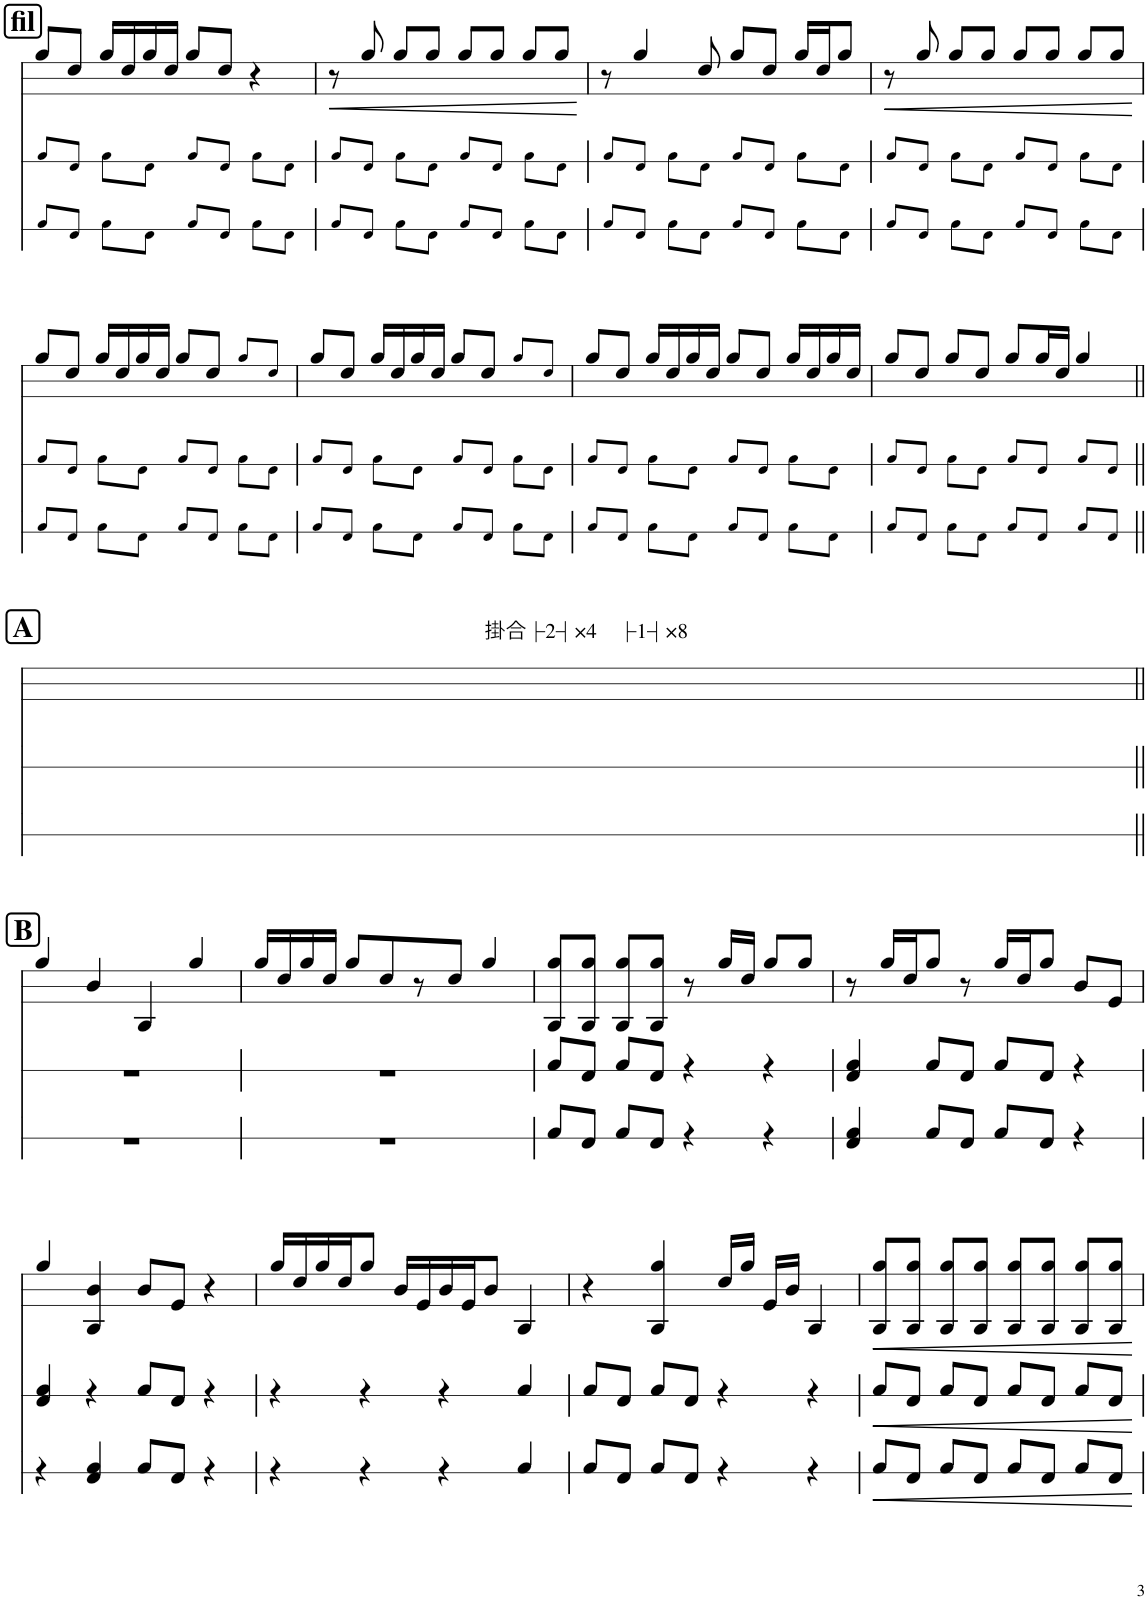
**kern	**kern	**dynam	**kern	**dynam
*part3	*part2	*part2	*part1	*part1
*staff3	*staff2	*staff2	*staff1	*staff1
*I"桶	*I"胴	*	*I"組	*
!!LO:PB:g=z
*k[]	*k[]	*	*k[]	*
*M4/4	*M4/4	*	*M4/4	*
!!LO:REH:place=s1:a:B:cj:fs=14:t=fil
=33	=33	=33	=33	=33
8gg!/L	8gg!/L	.	8gg/L	.
8ee!/J	8ee!/J	.	8ee/J	.
8gg!\L	8gg!\L	.	16gg/LL	.
.	.	.	16ee/	.
8ee!\J	8ee!\J	.	16gg/	.
.	.	.	16ee/JJ	.
8gg!/L	8gg!/L	.	8gg/L	.
8ee!/J	8ee!/J	.	8ee/J	.
8gg!\L	8gg!\L	.	4r	.
8ee!\J	8ee!\J	.	.	.
=34	=34	=34	=34	=34
!	!	!	!	!LO:HP:b
8gg!/L	8gg!/L	.	8r	<
8ee!/J	8ee!/J	.	8gg/	.
8gg!\L	8gg!\L	.	8gg/L	.
8ee!\J	8ee!\J	.	8gg/J	.
8gg!/L	8gg!/L	.	8gg/L	.
8ee!/J	8ee!/J	.	8gg/J	.
8gg!\L	8gg!\L	.	8gg/L	.
8ee!\J	8ee!\J	.	8gg/J	.
.	.	.	.	[
=35	=35	=35	=35	=35
8gg!/L	8gg!/L	.	8r	.
8ee!/J	8ee!/J	.	4gg/	.
8gg!\L	8gg!\L	.	.	.
8ee!\J	8ee!\J	.	8ee/	.
8gg!/L	8gg!/L	.	8gg/L	.
8ee!/J	8ee!/J	.	8ee/J	.
8gg!\L	8gg!\L	.	16gg/LL	.
.	.	.	16ee/J	.
8ee!\J	8ee!\J	.	8gg/J	.
=36	=36	=36	=36	=36
!	!	!	!	!LO:HP:b
8gg!/L	8gg!/L	.	8r	<
8ee!/J	8ee!/J	.	8gg/	.
8gg!\L	8gg!\L	.	8gg/L	.
8ee!\J	8ee!\J	.	8gg/J	.
8gg!/L	8gg!/L	.	8gg/L	.
8ee!/J	8ee!/J	.	8gg/J	.
8gg!\L	8gg!\L	.	8gg/L	.
8ee!\J	8ee!\J	.	8gg/J	.
.	.	.	.	[
!!LO:LB:g=z
=37	=37	=37	=37	=37
8gg!/L	8gg!/L	.	8gg/L	.
8ee!/J	8ee!/J	.	8ee/J	.
8gg!\L	8gg!\L	.	16gg/LL	.
.	.	.	16ee/	.
8ee!\J	8ee!\J	.	16gg/	.
.	.	.	16ee/JJ	.
8gg!/L	8gg!/L	.	8gg/L	.
8ee!/J	8ee!/J	.	8ee/J	.
8gg!\L	8gg!\L	.	8gg!/L	.
8ee!\J	8ee!\J	.	8ee!/J	.
=38	=38	=38	=38	=38
8gg!/L	8gg!/L	.	8gg/L	.
8ee!/J	8ee!/J	.	8ee/J	.
8gg!\L	8gg!\L	.	16gg/LL	.
.	.	.	16ee/	.
8ee!\J	8ee!\J	.	16gg/	.
.	.	.	16ee/JJ	.
8gg!/L	8gg!/L	.	8gg/L	.
8ee!/J	8ee!/J	.	8ee/J	.
8gg!\L	8gg!\L	.	8gg!/L	.
8ee!\J	8ee!\J	.	8ee!/J	.
=39	=39	=39	=39	=39
8gg!/L	8gg!/L	.	8gg/L	.
8ee!/J	8ee!/J	.	8ee/J	.
8gg!\L	8gg!\L	.	16gg/LL	.
.	.	.	16ee/	.
8ee!\J	8ee!\J	.	16gg/	.
.	.	.	16ee/JJ	.
8gg!/L	8gg!/L	.	8gg/L	.
8ee!/J	8ee!/J	.	8ee/J	.
8gg!\L	8gg!\L	.	16gg/LL	.
.	.	.	16ee/	.
8ee!\J	8ee!\J	.	16gg/	.
.	.	.	16ee/JJ	.
=40	=40	=40	=40	=40
8gg!/L	8gg!/L	.	8gg/L	.
8ee!/J	8ee!/J	.	8ee/J	.
8gg!\L	8gg!\L	.	8gg/L	.
8ee!\J	8ee!\J	.	8ee/J	.
8gg!/L	8gg!/L	.	8gg/L	.
8ee!/J	8ee!/J	.	16gg/L	.
.	.	.	16ee/JJ	.
8gg!/L	8gg!/L	.	4gg/	.
8ee!/J	8ee!/J	.	.	.
!!LO:LB:g=z
!!LO:REH:place=s1:a:B:cj:fs=14:t=A
=41||	=41||	=41||	=41||	=41||
!	!	!	!LO:TX:a:t=掛合├2┤×4　├1┤×8	!
1ryy	1ryy	.	1ryy	.
!!LO:LB:g=z
!!LO:REH:place=s1:a:B:cj:fs=14:t=B
=42||	=42||	=42||	=42||	=42||
1r	1r	.	4gg/	.
.	.	.	4dd/	.
.	.	.	4f/	.
.	.	.	4gg/	.
=43	=43	=43	=43	=43
1r	1r	.	16gg/LL	.
.	.	.	16ee/	.
.	.	.	16gg/	.
.	.	.	16ee/JJ	.
.	.	.	8gg/L	.
.	.	.	8ee/	.
.	.	.	8r	.
.	.	.	8ee/J	.
.	.	.	4gg/	.
=44	=44	=44	=44	=44
8gg/L	8gg/L	.	8f/ 8gg/L	.
8ee/J	8ee/J	.	8f/ 8gg/J	.
8gg/L	8gg/L	.	8f/ 8gg/L	.
8ee/J	8ee/J	.	8f/ 8gg/J	.
4r	4r	.	8r	.
.	.	.	16gg/LL	.
.	.	.	16ee/JJ	.
4r	4r	.	8gg/L	.
.	.	.	8gg/J	.
=45	=45	=45	=45	=45
4ee/ 4gg/	4ee/ 4gg/	.	8r	.
.	.	.	16gg/LL	.
.	.	.	16ee/J	.
8gg/L	8gg/L	.	8gg/J	.
8ee/J	8ee/J	.	8r	.
8gg/L	8gg/L	.	16gg/LL	.
.	.	.	16ee/J	.
8ee/J	8ee/J	.	8gg/J	.
4r	4r	.	8dd/L	.
.	.	.	8b/J	.
!!LO:LB:g=z
=46	=46	=46	=46	=46
4r	4ee/ 4gg/	.	4gg/	.
4ee/ 4gg/	4r	.	4f/ 4dd/	.
8gg/L	8gg/L	.	8dd/L	.
8ee/J	8ee/J	.	8b/J	.
4r	4r	.	4r	.
=47	=47	=47	=47	=47
4r	4r	.	16gg/LL	.
.	.	.	16ee/	.
.	.	.	16gg/	.
.	.	.	16ee/J	.
4r	4r	.	8gg/J	.
.	.	.	16dd/LL	.
.	.	.	16b/	.
4r	4r	.	16dd/	.
.	.	.	16b/J	.
.	.	.	8dd/J	.
4gg/	4gg/	.	4f/	.
=48	=48	=48	=48	=48
8gg/L	8gg/L	.	4r	.
8ee/J	8ee/J	.	.	.
8gg/L	8gg/L	.	4f/ 4gg/	.
8ee/J	8ee/J	.	.	.
4r	4r	.	16ee/LL	.
.	.	.	16gg/JJ	.
.	.	.	16b/LL	.
.	.	.	16dd/JJ	.
4r	4r	.	4f/	.
=49	=49	=49	=49	=49
!	!	!LO:HP:b	!	!LO:HP:b
8gg/L	8gg/L	<	8f/ 8gg/L	<
8ee/J	8ee/J	.	8f/ 8gg/J	.
8gg/L	8gg/L	.	8f/ 8gg/L	.
8ee/J	8ee/J	.	8f/ 8gg/J	.
8gg/L	8gg/L	.	8f/ 8gg/L	.
8ee/J	8ee/J	.	8f/ 8gg/J	.
8gg/L	8gg/L	.	8f/ 8gg/L	.
8ee/J	8ee/J	.	8f/ 8gg/J	.
.	.	[	.	[
=	=	=	=	=
*-	*-	*-	*-	*-
